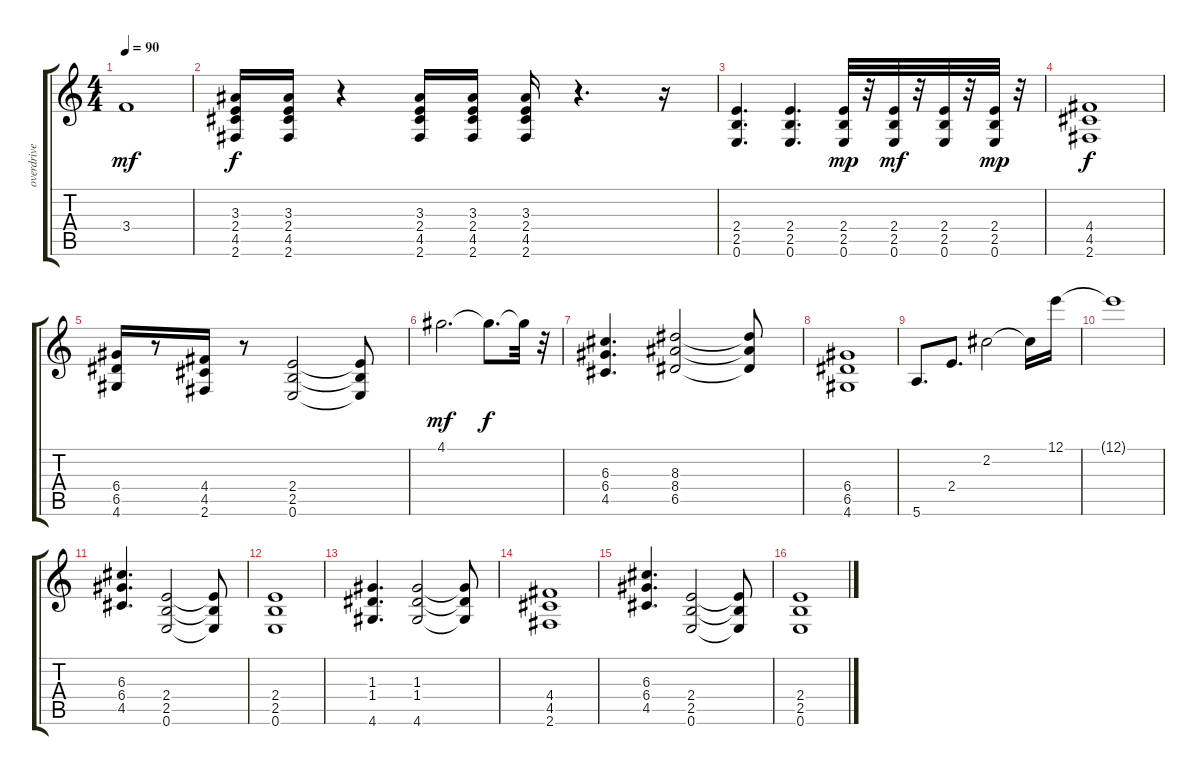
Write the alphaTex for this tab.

\track ("overdrive gtr" "overdrive ") {instrument distortionguitar}
\staff {score tabs}
\tuning (E4 B3 G3 D3 A2 E2) {hide}
\ts (4 4)
\tempo 90
\clef g2
\ks c
3.4.1{dy mf} |
(3.3 2.4 4.5 2.6).16{dy f} (3.3 2.4 4.5 2.6).16 r.4 (3.3 2.4 4.5 2.6).16 (3.3 2.4 4.5 2.6).16 (3.3 2.4 4.5 2.6).16 r.4{d} r.16 |
(2.4 2.5 0.6).4{d} (2.4 2.5 0.6).4{d} (2.4 2.5 0.6).32{dy mp} r.32 (2.4 2.5 0.6).32{dy mf} r.32 (2.4 2.5 0.6).32 r.32 (2.4 2.5 0.6).32{dy mp} r.32 |
(4.4 4.5 2.6).1{dy f} |
(6.4 6.5 4.6).16 r.8 (4.4 4.5 2.6).16 r.8 (2.4 2.5 0.6).2 (2.4{t} 2.5{t} 0.6{t}).8 |
4.1.2{d dy mf} 4.1{t}.8{d dy f} 4.1{t}.32 r.32 |
(6.3 6.4 4.5).4{d} (8.3 8.4 6.5).2 (8.3{t} 8.4{t} 6.5{t}).8 |
(6.4 6.5 4.6).1 |
5.6.8{d} 2.4.8{d} 2.2.2 2.2{t}.16 12.1.16 |
12.1{t}.1 |
(6.3 6.4 4.5).4{d} (2.4 2.5 0.6).2 (2.4{t} 2.5{t} 0.6{t}).8 |
(2.4 2.5 0.6).1 |
(1.3 1.4 4.6).4{d} (1.3 1.4 4.6).2 (1.3{t} 1.4{t} 4.6{t}).8 |
(4.4 4.5 2.6).1 |
(6.3 6.4 4.5).4{d} (2.4 2.5 0.6).2 (2.4{t} 2.5{t} 0.6{t}).8 |
(2.4 2.5 0.6).1
